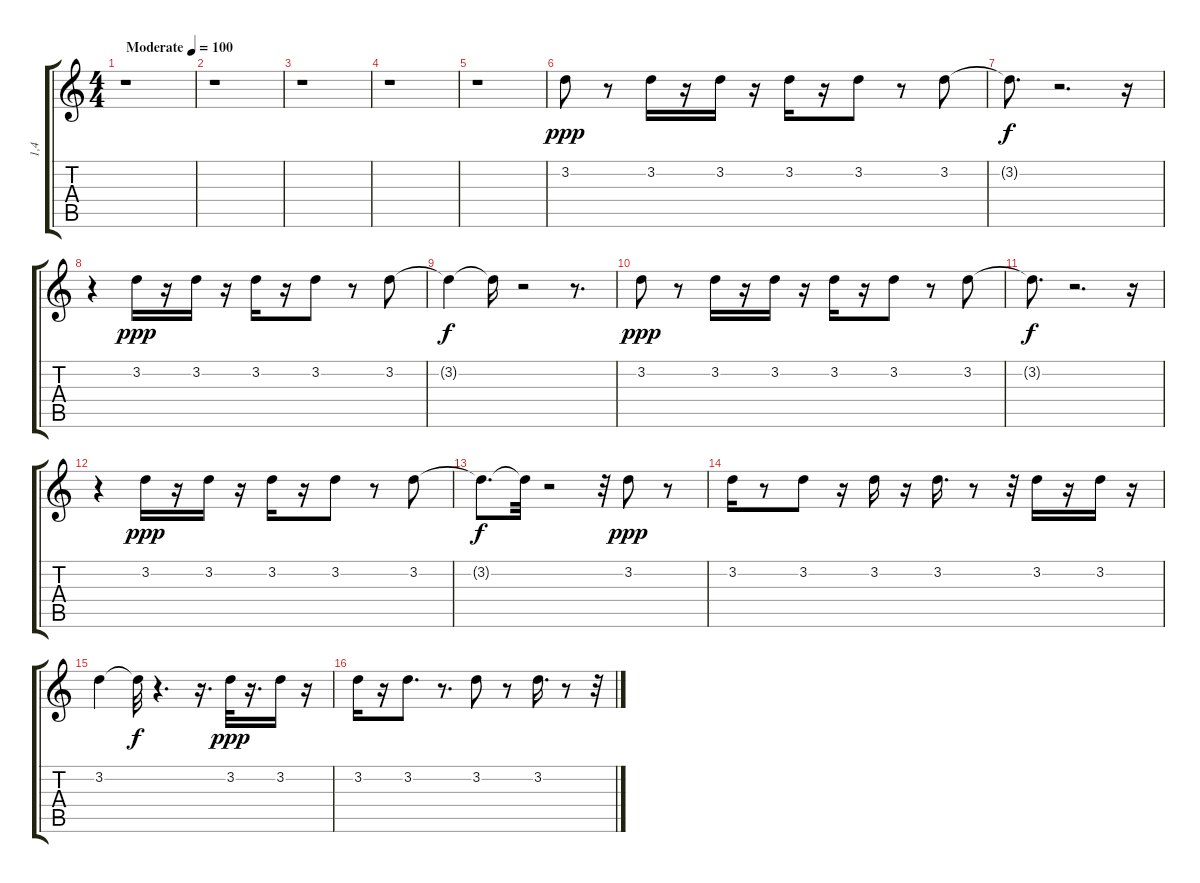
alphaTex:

\track ("1,4" "1,4") {instrument acousticguitarsteel}
\staff {score tabs}
\tuning (E4 B3 G3 D3 A2 E2) {hide}
\ts (4 4)
\tempo (100 "Moderate")
\clef g2
\ks c
r.1{dy ppp instrument acousticguitarsteel} |
r.1 |
r.1 |
r.1 |
r.1 |
3.2.8 r.8 3.2.16 r.16 3.2.16 r.16 3.2.16 r.16 3.2.8 r.8 3.2.8 |
3.2{t}.8{d dy f} r.2{d} r.16 |
r.4 3.2.16{dy ppp} r.16 3.2.16 r.16 3.2.16 r.16 3.2.8 r.8 3.2.8 |
3.2{t}.4{dy f} 3.2{t}.16 r.2 r.8{d} |
3.2.8{dy ppp} r.8 3.2.16 r.16 3.2.16 r.16 3.2.16 r.16 3.2.8 r.8 3.2.8 |
3.2{t}.8{d dy f} r.2{d} r.16 |
r.4 3.2.16{dy ppp} r.16 3.2.16 r.16 3.2.16 r.16 3.2.8 r.8 3.2.8 |
3.2{t}.8{d dy f} 3.2{t}.32 r.2 r.32 3.2.8{dy ppp} r.8 |
3.2.16 r.8 3.2.8 r.16 3.2.16 r.16 3.2.16{d} r.8 r.32 3.2.16 r.16 3.2.16 r.16 |
3.2.4 3.2{t}.32{dy f} r.4{d} r.16{d} 3.2.32{dy ppp} r.16{d} 3.2.16 r.16 |
3.2.16 r.16 3.2.8{d} r.8{d} 3.2.8 r.8 3.2.16{d} r.8 r.32
